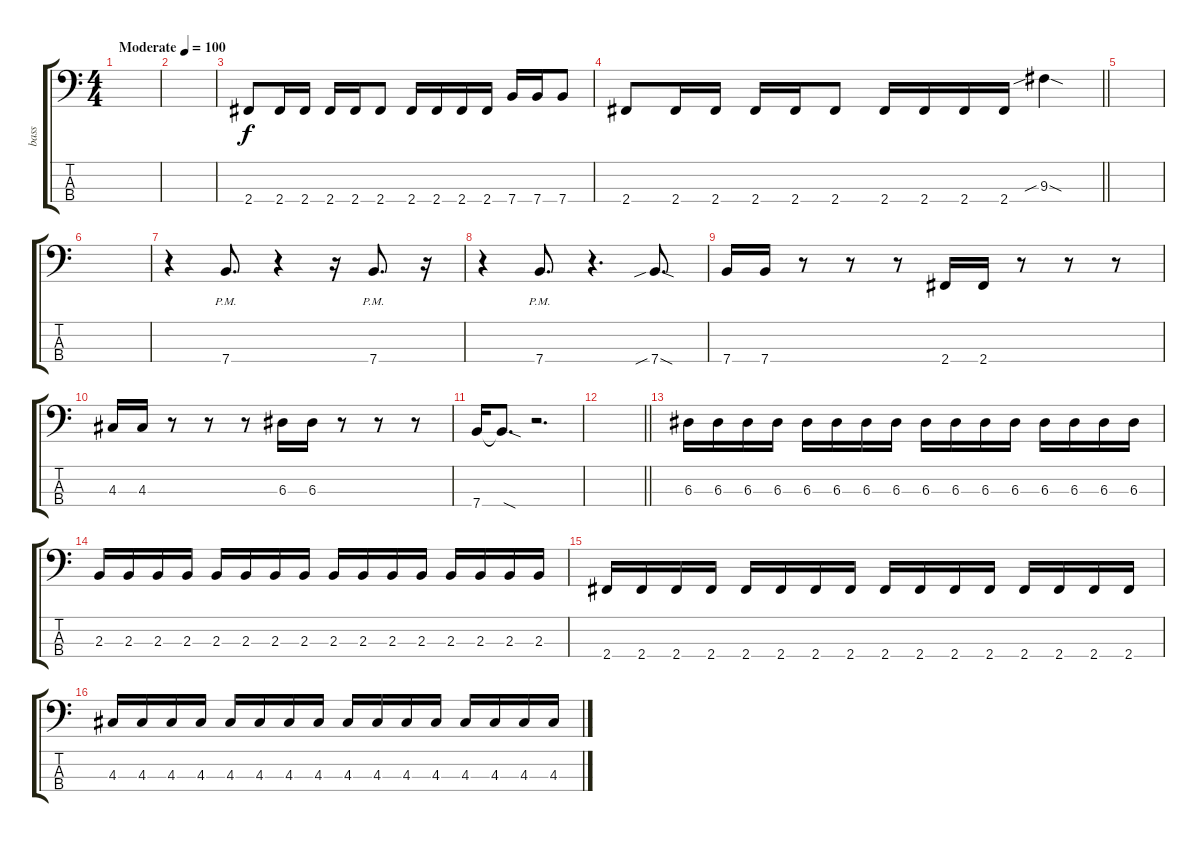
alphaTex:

\track ("bass" "bass") {instrument electricbassfinger}
\staff {score tabs}
\tuning (G2 D2 A1 E1) {hide}
\ts (4 4)
\tempo (100 "Moderate")
\clef f4
\ks c
|
|
2.4.8 2.4.16 2.4.16 2.4.16 2.4.16 2.4.8 2.4.16 2.4.16 2.4.16 2.4.16 7.4.16 7.4.16 7.4.8 |
\barLineRight lightlight
2.4.8 2.4.16 2.4.16 2.4.16 2.4.16 2.4.8 2.4.16 2.4.16 2.4.16 2.4.16 9.3{sib sod}.4 |
|
|
r.4 7.4{pm}.8{d} r.4 r.16 7.4{pm}.8{d} r.16 |
r.4 7.4{pm}.8{d} r.4{d} 7.4{sib sod}.8{d} |
7.4.16 7.4.16 r.8 r.8 r.8 2.4.16 2.4.16 r.8 r.8 r.8 |
4.3.16 4.3.16 r.8 r.8 r.8 6.3.16 6.3.16 r.8 r.8 r.8 |
7.4.16 7.4{sod t}.8{d} r.2{d} |
\barLineRight lightlight
|
6.3.16 6.3.16 6.3.16 6.3.16 6.3.16 6.3.16 6.3.16 6.3.16 6.3.16 6.3.16 6.3.16 6.3.16 6.3.16 6.3.16 6.3.16 6.3.16 |
2.3.16 2.3.16 2.3.16 2.3.16 2.3.16 2.3.16 2.3.16 2.3.16 2.3.16 2.3.16 2.3.16 2.3.16 2.3.16 2.3.16 2.3.16 2.3.16 |
2.4.16 2.4.16 2.4.16 2.4.16 2.4.16 2.4.16 2.4.16 2.4.16 2.4.16 2.4.16 2.4.16 2.4.16 2.4.16 2.4.16 2.4.16 2.4.16 |
4.3.16 4.3.16 4.3.16 4.3.16 4.3.16 4.3.16 4.3.16 4.3.16 4.3.16 4.3.16 4.3.16 4.3.16 4.3.16 4.3.16 4.3.16 4.3.16
